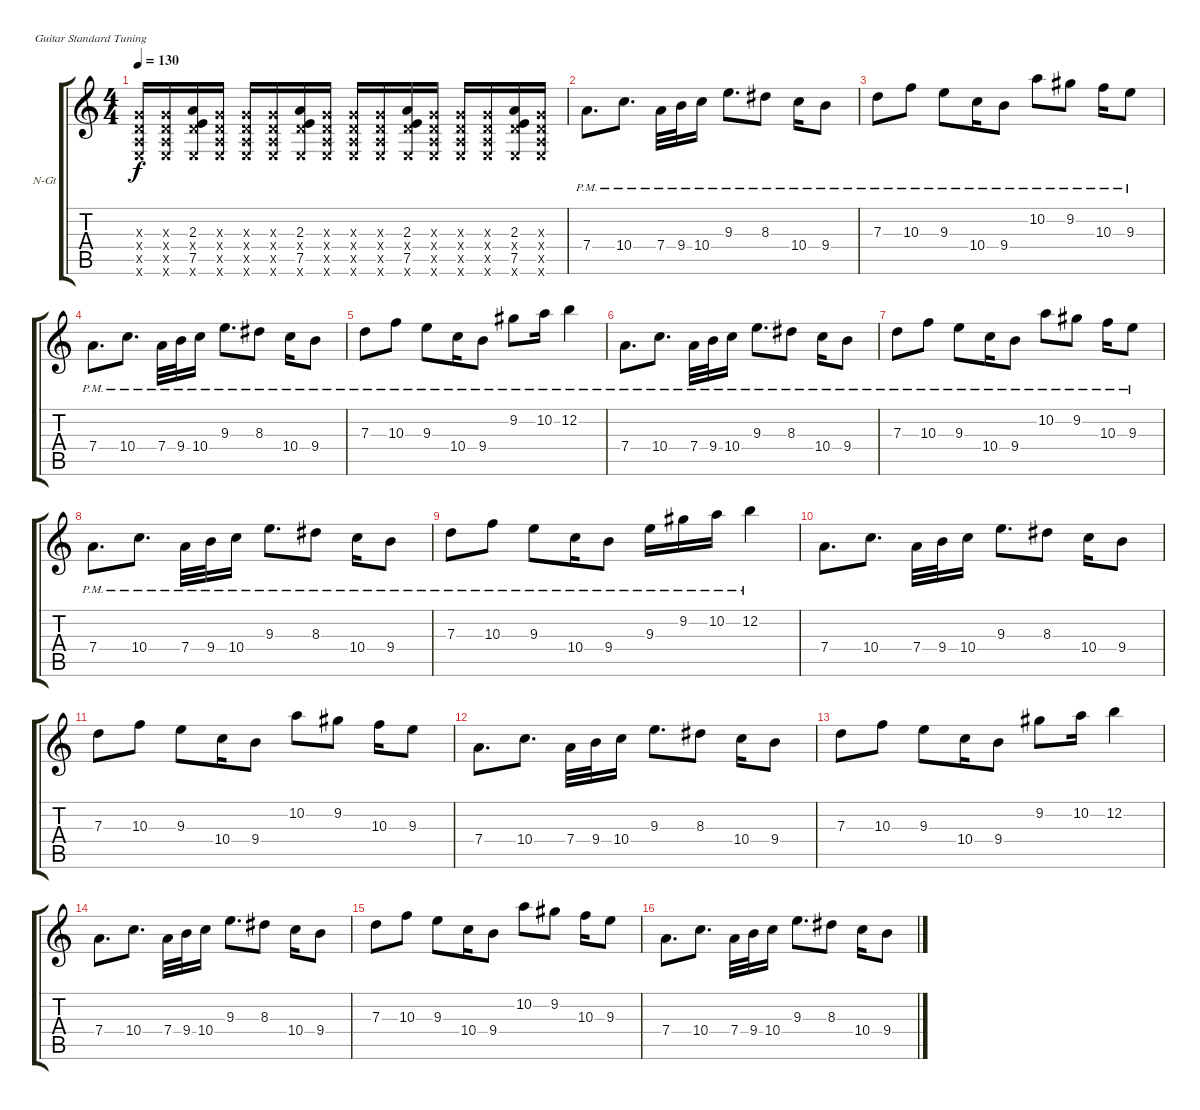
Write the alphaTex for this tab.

\bracketExtendMode groupsimilarinstruments
\firstSystemTrackNameOrientation horizontal
\otherSystemsTrackNameOrientation horizontal
\track ("Rodrigo Sanchez" "N-Gt") {instrument acousticguitarnylon}
\staff {score tabs}
\tuning (E4 B3 G3 D3 A2 E2)
\ts (4 4)
\tempo 130
\clef g2
\ks c
(0.3{x} 0.4{x} 0.5{x} 0.6{x}).16{dy f} (0.3{x} 0.4{x} 0.5{x} 0.6{x}).16 (2.3 0.4{x} 7.5 0.6{x}).16 (0.3{x} 0.4{x} 0.5{x} 0.6{x}).16 (0.3{x} 0.4{x} 0.5{x} 0.6{x}).16 (0.3{x} 0.4{x} 0.5{x} 0.6{x}).16 (2.3 0.4{x} 7.5 0.6{x}).16 (0.3{x} 0.4{x} 0.5{x} 0.6{x}).16 (0.3{x} 0.4{x} 0.5{x} 0.6{x}).16 (0.3{x} 0.4{x} 0.5{x} 0.6{x}).16 (2.3 0.4{x} 7.5 0.6{x}).16 (0.3{x} 0.4{x} 0.5{x} 0.6{x}).16 (0.3{x} 0.4{x} 0.5{x} 0.6{x}).16 (0.3{x} 0.4{x} 0.5{x} 0.6{x}).16 (2.3 0.4{x} 7.5 0.6{x}).16 (0.3{x} 0.4{x} 0.5{x} 0.6{x}).16 |
7.4{pm}.8{d} 10.4{pm}.8{d} 7.4{pm}.32 9.4{pm}.32 10.4{pm}.16 9.3{pm}.8{d} 8.3{pm}.8 10.4{pm}.16 9.4{pm}.8 |
7.3{pm}.8 10.3{pm}.8 9.3{pm}.8 10.4{pm}.16 9.4{pm}.8 10.2{pm}.8 9.2{pm}.8 10.3{pm}.16 9.3{pm}.8 |
7.4{pm}.8{d} 10.4{pm}.8{d} 7.4{pm}.32 9.4{pm}.32 10.4{pm}.16 9.3{pm}.8{d} 8.3{pm}.8 10.4{pm}.16 9.4{pm}.8 |
7.3{pm}.8 10.3{pm}.8 9.3{pm}.8 10.4{pm}.16 9.4{pm}.8 9.2{pm}.8 10.2{pm}.16 12.2{pm}.4 |
7.4{pm}.8{d} 10.4{pm}.8{d} 7.4{pm}.32 9.4{pm}.32 10.4{pm}.16 9.3{pm}.8{d} 8.3{pm}.8 10.4{pm}.16 9.4{pm}.8 |
7.3{pm}.8 10.3{pm}.8 9.3{pm}.8 10.4{pm}.16 9.4{pm}.8 10.2{pm}.8 9.2{pm}.8 10.3{pm}.16 9.3{pm}.8 |
7.4{pm}.8{d} 10.4{pm}.8{d} 7.4{pm}.32 9.4{pm}.32 10.4{pm}.16 9.3{pm}.8{d} 8.3{pm}.8 10.4{pm}.16 9.4{pm}.8 |
7.3{pm}.8 10.3{pm}.8 9.3{pm}.8 10.4{pm}.16 9.4{pm}.8 9.3{pm}.16 9.2{pm}.16 10.2{pm}.16 12.2{pm}.4 |
7.4.8{d} 10.4.8{d} 7.4.32 9.4.32 10.4.16 9.3.8{d} 8.3.8 10.4.16 9.4.8 |
7.3.8 10.3.8 9.3.8 10.4.16 9.4.8 10.2.8 9.2.8 10.3.16 9.3.8 |
7.4.8{d} 10.4.8{d} 7.4.32 9.4.32 10.4.16 9.3.8{d} 8.3.8 10.4.16 9.4.8 |
7.3.8 10.3.8 9.3.8 10.4.16 9.4.8 9.2.8 10.2.16 12.2.4 |
7.4.8{d} 10.4.8{d} 7.4.32 9.4.32 10.4.16 9.3.8{d} 8.3.8 10.4.16 9.4.8 |
7.3.8 10.3.8 9.3.8 10.4.16 9.4.8 10.2.8 9.2.8 10.3.16 9.3.8 |
7.4.8{d} 10.4.8{d} 7.4.32 9.4.32 10.4.16 9.3.8{d} 8.3.8 10.4.16 9.4.8
